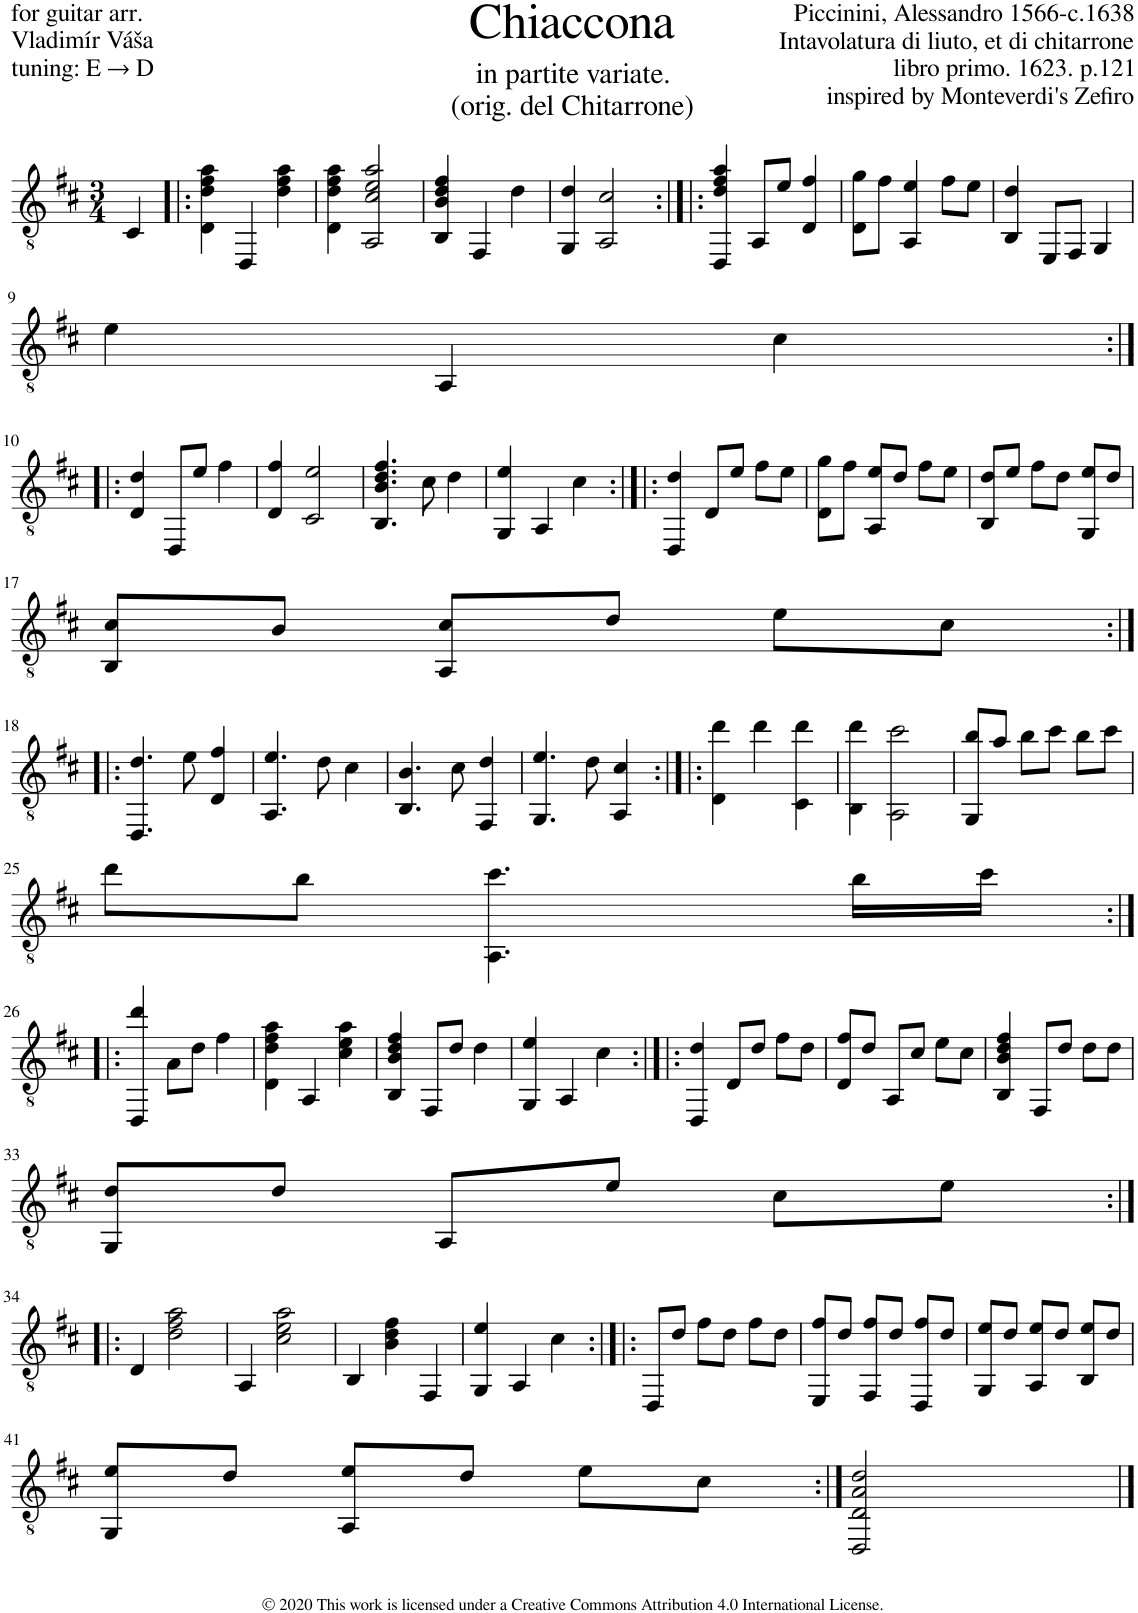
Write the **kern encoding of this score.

**kern
*part1
*staff1
*I"Klasická kytara
*I'Kyt.
*clefGv2
*k[f#c#]
*M3/4
=1
4C#/
=2!|:
4D\ 4d\ 4f#\ 4a\
4DD/
4d\ 4f#\ 4a\
=3
4D\ 4d\ 4f#\ 4a\
2AA/ 2c#/ 2e/ 2a/
=4
4BB/ 4B/ 4d/ 4f#/
4FF#/
4d\
=5
4GG/ 4d/
2AA/ 2c#/
=6:|!|:
4DD/ 4d/ 4f#/ 4a/
8AA/L
8e/J
4D/ 4f#/
=7
8D\ 8g\L
8f#\J
4AA/ 4e/
8f#\L
8e\J
=8
4BB/ 4d/
8EE/L
8FF#/J
4GG/
!!LO:LB:g=z
=9
4e\
4AA/
4c#\
!!LO:LB:g=z
=10:|!|:
4D/ 4d/
8DD/L
8e/J
4f#\
=11
4D/ 4f#/
2C#/ 2e/
=12
4.BB/ 4.B/ 4.d/ 4.f#/
8c#\
4d\
=13
4GG/ 4e/
4AA/
4c#\
=14:|!|:
4DD/ 4d/
8D/L
8e/J
8f#\L
8e\J
=15
8D\ 8g\L
8f#\J
8AA/ 8e/L
8d/J
8f#\L
8e\J
=16
8BB/ 8d/L
8e/J
8f#\L
8d\J
8GG/ 8e/L
8d/J
!!LO:LB:g=z
=17
8BB/ 8c#/L
8B/J
8AA/ 8c#/L
8d/J
8e\L
8c#\J
!!LO:LB:g=z
=18:|!|:
4.DD/ 4.d/
8e\
4D/ 4f#/
=19
4.AA/ 4.e/
8d\
4c#\
=20
4.BB/ 4.B/
8c#\
4FF#/ 4d/
=21
4.GG/ 4.e/
8d\
4AA/ 4c#/
=22:|!|:
4D\ 4dd\
4dd\
4C#\ 4dd\
=23
4BB\ 4dd\
2AA\ 2cc#\
=24
8GG/ 8b/L
8a/J
8b\L
8cc#\J
8b\L
8cc#\J
!!LO:LB:g=z
=25
8dd\L
8b\J
4.AA\ 4.cc#\
16b\LL
16cc#\JJ
!!LO:LB:g=z
=26:|!|:
4DD/ 4dd/
8A\L
8d\J
4f#\
=27
4D\ 4d\ 4f#\ 4a\
4AA/
4c#\ 4e\ 4a\
=28
4BB/ 4B/ 4d/ 4f#/
8FF#/L
8d/J
4d\
=29
4GG/ 4e/
4AA/
4c#\
=30:|!|:
4DD/ 4d/
8D/L
8d/J
8f#\L
8d\J
=31
8D/ 8f#/L
8d/J
8AA/L
8c#/J
8e\L
8c#\J
=32
4BB/ 4B/ 4d/ 4f#/
8FF#/L
8d/J
8d\L
8d\J
!!LO:LB:g=z
=33
8GG/ 8d/L
8d/J
8AA/L
8e/J
8c#\L
8e\J
!!LO:LB:g=z
=34:|!|:
4D/
2d\ 2f#\ 2a\
=35
4AA/
2c#\ 2e\ 2a\
=36
4BB/
4B\ 4d\ 4f#\
4FF#/
=37
4GG/ 4e/
4AA/
4c#\
=38:|!|:
8DD/L
8d/J
8f#\L
8d\J
8f#\L
8d\J
=39
8EE/ 8f#/L
8d/J
8FF#/ 8f#/L
8d/J
8DD/ 8f#/L
8d/J
=40
8GG/ 8e/L
8d/J
8AA/ 8e/L
8d/J
8BB/ 8e/L
8d/J
!!LO:LB:g=z
=41
8GG/ 8e/L
8d/J
8AA/ 8e/L
8d/J
8e\L
8c#\J
=42:|!
2DD/ 2D/ 2A/ 2d/
==
*-
